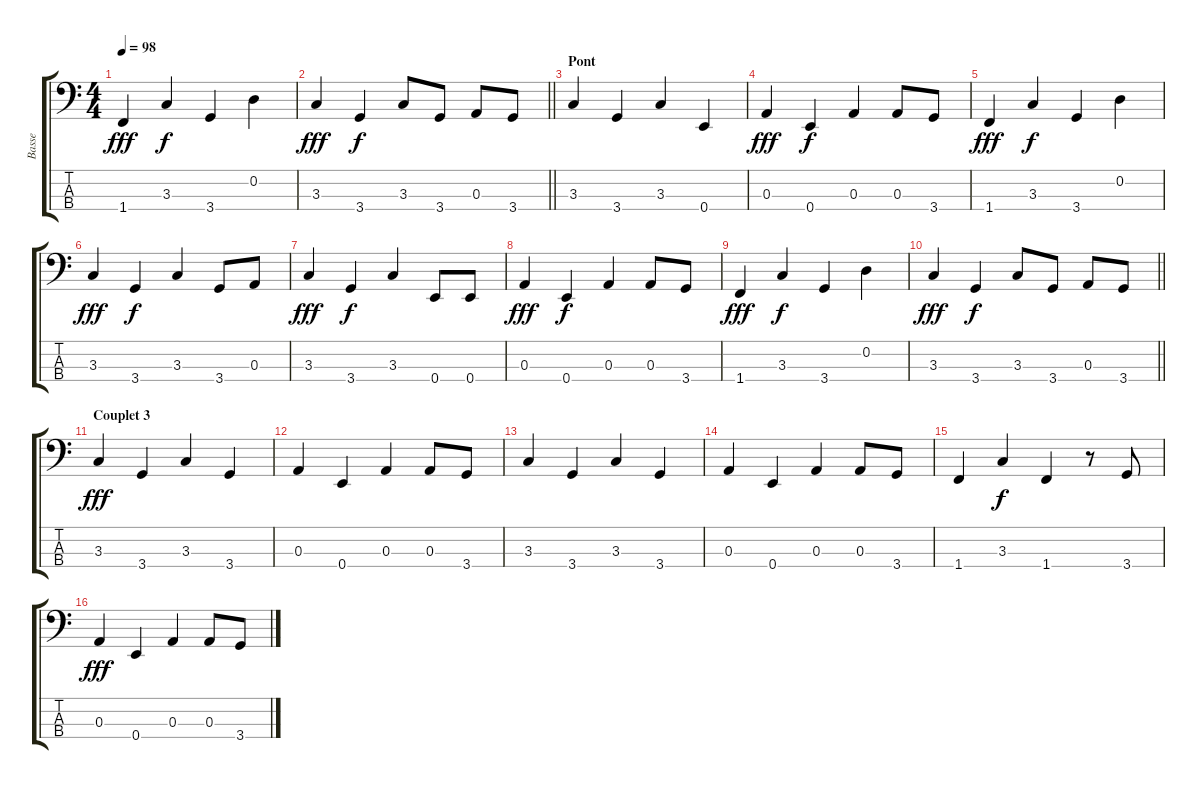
\track ("Basse" "Basse") {instrument electricbassfinger}
\staff {score tabs}
\tuning (G2 D2 A1 E1) {hide}
\ts (4 4)
\tempo 98
\clef f4
\ks c
1.4.4{dy fff} 3.3.4{dy f} 3.4.4 0.2.4 |
\barLineRight lightlight
3.3.4{dy fff} 3.4.4{dy f} 3.3.8 3.4.8 0.3.8 3.4.8 |
\section ("" "Pont")
3.3.4 3.4.4 3.3.4 0.4.4 |
0.3.4{dy fff} 0.4.4{dy f} 0.3.4 0.3.8 3.4.8 |
1.4.4{dy fff} 3.3.4{dy f} 3.4.4 0.2.4 |
3.3.4{dy fff} 3.4.4{dy f} 3.3.4 3.4.8 0.3.8 |
3.3.4{dy fff} 3.4.4{dy f} 3.3.4 0.4.8 0.4.8 |
0.3.4{dy fff} 0.4.4{dy f} 0.3.4 0.3.8 3.4.8 |
1.4.4{dy fff} 3.3.4{dy f} 3.4.4 0.2.4 |
\barLineRight lightlight
3.3.4{dy fff} 3.4.4{dy f} 3.3.8 3.4.8 0.3.8 3.4.8 |
\section ("" "Couplet 3")
3.3.4{dy fff} 3.4.4 3.3.4 3.4.4 |
0.3.4 0.4.4 0.3.4 0.3.8 3.4.8 |
3.3.4 3.4.4 3.3.4 3.4.4 |
0.3.4 0.4.4 0.3.4 0.3.8 3.4.8 |
1.4.4 3.3.4{dy f} 1.4.4 r.8 3.4.8 |
0.3.4{dy fff} 0.4.4 0.3.4 0.3.8 3.4.8
